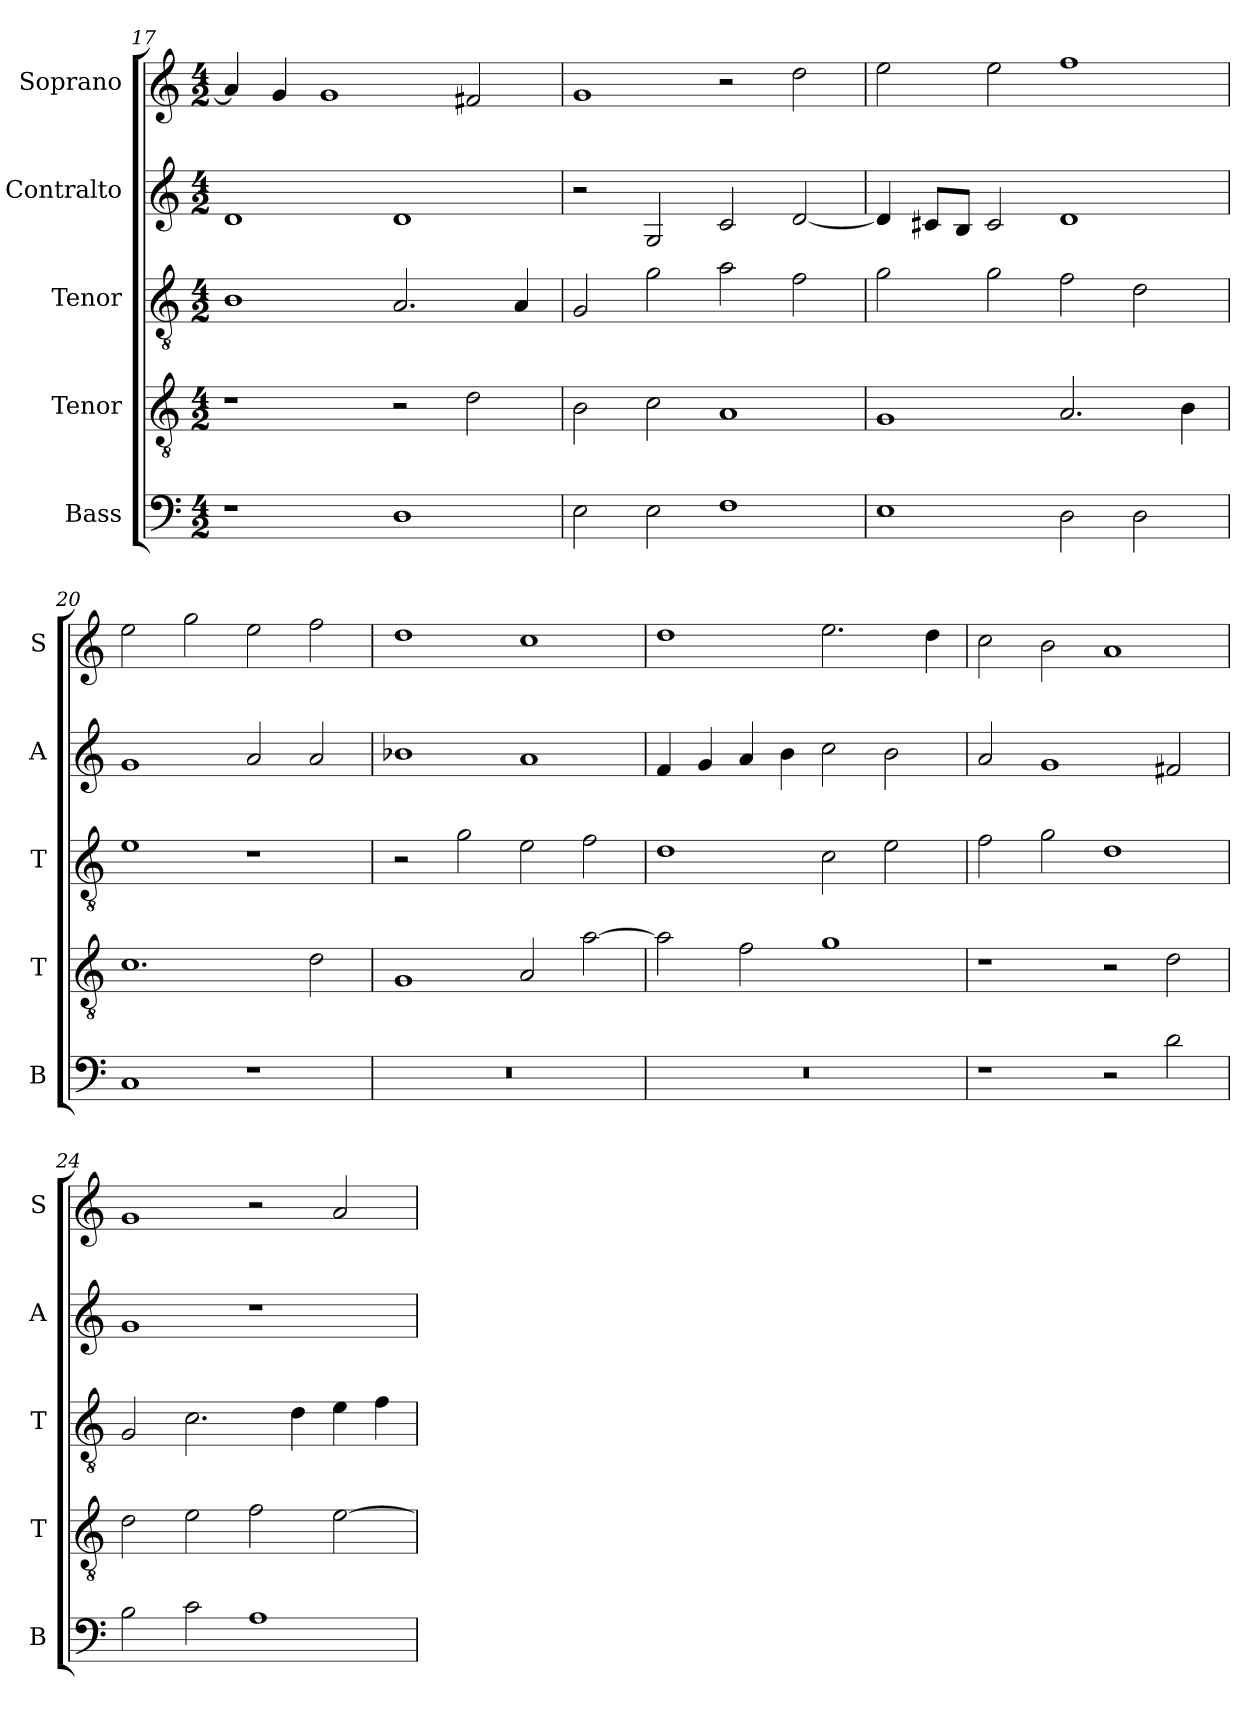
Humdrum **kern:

**kern	**kern	**kern	**kern	**kern
*part5	*part4	*part3	*part2	*part1
*staff5	*staff4	*staff3	*staff2	*staff1
*I"Bass	*I"Tenor	*I"Tenor	*I"Contralto	*I"Soprano
*I'B	*I'T	*I'T	*I'A	*I'S
*clefF4	*clefGv2	*clefGv2	*clefG2	*clefG2
*k[]	*k[]	*k[]	*k[]	*k[]
*G:mix	*G:mix	*G:mix	*G:mix	*G:mix
*M4/2	*M4/2	*M4/2	*M4/2	*M4/2
=17	=17	=17	=17	=17
1r	1r	1B	1d	4a]
.	.	.	.	4g
.	.	.	.	1g
1D	2r	2.A	1d	.
.	2d	.	.	2f#X
.	.	4A	.	.
=18	=18	=18	=18	=18
2E	2B	2G	2r	1g
2E	2c	2g	2G	.
1F	1A	2a	2c	2r
.	.	2f	[2d	2dd
=19	=19	=19	=19	=19
1E	1G	2g	4d]	2ee
.	.	.	8c#X/L	.
.	.	.	8B/J	.
.	.	2g	2c#	2ee
2D	2.A	2f	1d	1ff
2D	.	2d	.	.
.	4B	.	.	.
=20	=20	=20	=20	=20
1C	1.c	1e	1g	2ee
.	.	.	.	2gg
1r	.	1r	2a	2ee
.	2d	.	2a	2ff
=21	=21	=21	=21	=21
0r	1G	2r	1b-X	1dd
.	.	2g	.	.
.	2A	2e	1a	1cc
.	[2a	2f	.	.
=22	=22	=22	=22	=22
0r	2a]	1d	4f	1dd
.	.	.	4g	.
.	2f	.	4a	.
.	.	.	4b	.
.	1g	2c	2cc	2.ee
.	.	2e	2b	.
.	.	.	.	4dd
=23	=23	=23	=23	=23
1r	1r	2f	2a	2cc
.	.	2g	1g	2b
2r	2r	1d	.	1a
2d	2d	.	2f#X	.
=24	=24	=24	=24	=24
2B	2d	2G	1g	1g
2c	2e	2.c	.	.
1A	2f	.	1r	2r
.	.	4d	.	.
.	[2e	4e	.	2a
.	.	4f	.	.
=	=	=	=	=
*-	*-	*-	*-	*-
